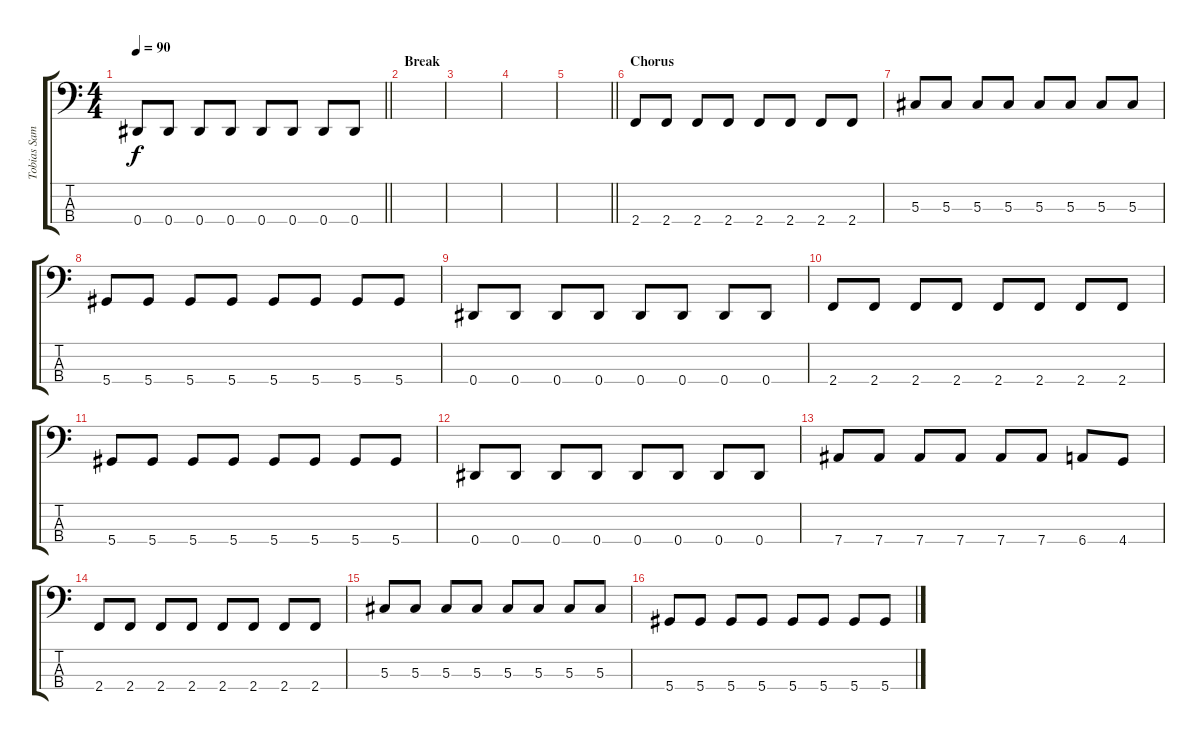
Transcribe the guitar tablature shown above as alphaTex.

\track ("Tobias Sammet (Bass)" "Tobias Sam") {instrument electricbassfinger}
\staff {score tabs}
\tuning (Gb2 Db2 Ab1 Eb1) {hide}
\ts (4 4)
\tempo 90
\clef f4
\barLineRight lightlight
\ks c
0.4.8{dy f} 0.4.8 0.4.8 0.4.8 0.4.8 0.4.8 0.4.8 0.4.8 |
\section ("" "Break")
|
|
|
\barLineRight lightlight
|
\section ("" "Chorus")
2.4.8 2.4.8 2.4.8 2.4.8 2.4.8 2.4.8 2.4.8 2.4.8 |
5.3.8 5.3.8 5.3.8 5.3.8 5.3.8 5.3.8 5.3.8 5.3.8 |
5.4.8 5.4.8 5.4.8 5.4.8 5.4.8 5.4.8 5.4.8 5.4.8 |
0.4.8 0.4.8 0.4.8 0.4.8 0.4.8 0.4.8 0.4.8 0.4.8 |
2.4.8 2.4.8 2.4.8 2.4.8 2.4.8 2.4.8 2.4.8 2.4.8 |
5.4.8 5.4.8 5.4.8 5.4.8 5.4.8 5.4.8 5.4.8 5.4.8 |
0.4.8 0.4.8 0.4.8 0.4.8 0.4.8 0.4.8 0.4.8 0.4.8 |
7.4.8 7.4.8 7.4.8 7.4.8 7.4.8 7.4.8 6.4.8 4.4.8 |
2.4.8 2.4.8 2.4.8 2.4.8 2.4.8 2.4.8 2.4.8 2.4.8 |
5.3.8 5.3.8 5.3.8 5.3.8 5.3.8 5.3.8 5.3.8 5.3.8 |
5.4.8 5.4.8 5.4.8 5.4.8 5.4.8 5.4.8 5.4.8 5.4.8
